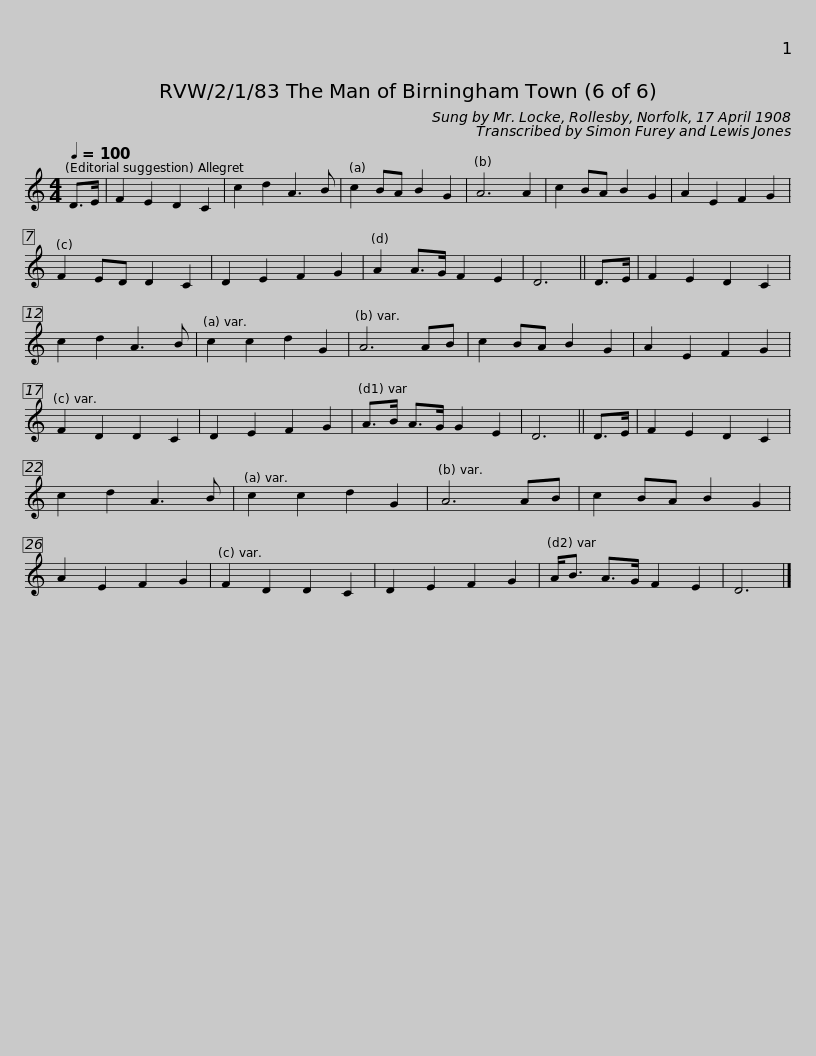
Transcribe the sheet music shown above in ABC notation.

X:1
L:1/8
Q:1/4=100
M:4/4
I:linebreak $
K:C
V:1 treble
V:1
 D>E | F2 E2 D2 C2 | c2 d2 A3 B | c2 BA B2 G2 | A6 A2 | %5
 c2 BA B2 G2 |$ A2 E2 F2 G2 | F2 ED D2 C2 | D2 E2 F2 G2 | A2 A>G F2 E2 | %10
 D6 ||$ D>E | F2 E2 D2 C2 | c2 d2 A3 B | c2 c2 d2 G2 | %15
 A6 AB | c2 BA B2 G2 |$ A2 E2 F2 G2 | F2 D2 D2 C2 | D2 E2 F2 G2 | %20
 A>B A>G G2 E2 | D6 ||$ D>E | F2 E2 D2 C2 | c2 d2 A3 B | %25
 c2 c2 d2 G2 | A6 AB | c2 BA B2 G2 |$ A2 E2 F2 G2 | F2 D2 D2 C2 | %30
 D2 E2 F2 G2 | A<B A>G F2 E2 | D6 |] %33
